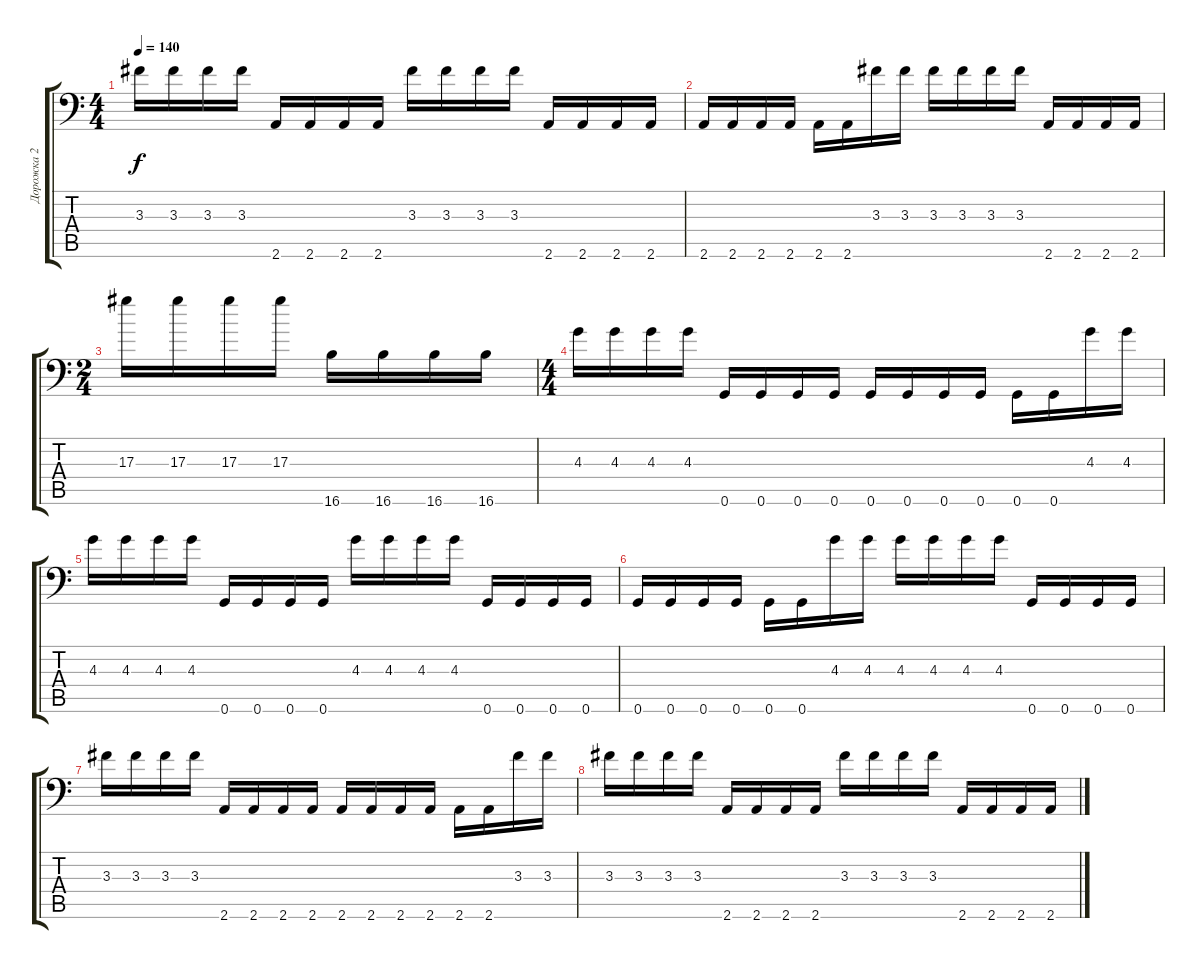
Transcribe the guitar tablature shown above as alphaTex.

\track ("Дорожка 2" "Дорожка 2") {instrument distortionguitar}
\staff {score tabs}
\tuning (C4 G3 Eb3 Bb2 F2 G1) {hide}
\ts (4 4)
\tempo 140
\clef f4
\ks c
3.3.16{dy f} 3.3.16 3.3.16 3.3.16 2.6.16 2.6.16 2.6.16 2.6.16 3.3.16 3.3.16 3.3.16 3.3.16 2.6.16 2.6.16 2.6.16 2.6.16 |
2.6.16 2.6.16 2.6.16 2.6.16 2.6.16 2.6.16 3.3.16 3.3.16 3.3.16 3.3.16 3.3.16 3.3.16 2.6.16 2.6.16 2.6.16 2.6.16 |
\ts (2 4)
17.3.16 17.3.16 17.3.16 17.3.16 16.6.16 16.6.16 16.6.16 16.6.16 |
\ts (4 4)
4.3.16 4.3.16 4.3.16 4.3.16 0.6.16 0.6.16 0.6.16 0.6.16 0.6.16 0.6.16 0.6.16 0.6.16 0.6.16 0.6.16 4.3.16 4.3.16 |
4.3.16 4.3.16 4.3.16 4.3.16 0.6.16 0.6.16 0.6.16 0.6.16 4.3.16 4.3.16 4.3.16 4.3.16 0.6.16 0.6.16 0.6.16 0.6.16 |
0.6.16 0.6.16 0.6.16 0.6.16 0.6.16 0.6.16 4.3.16 4.3.16 4.3.16 4.3.16 4.3.16 4.3.16 0.6.16 0.6.16 0.6.16 0.6.16 |
3.3.16 3.3.16 3.3.16 3.3.16 2.6.16 2.6.16 2.6.16 2.6.16 2.6.16 2.6.16 2.6.16 2.6.16 2.6.16 2.6.16 3.3.16 3.3.16 |
3.3.16 3.3.16 3.3.16 3.3.16 2.6.16 2.6.16 2.6.16 2.6.16 3.3.16 3.3.16 3.3.16 3.3.16 2.6.16 2.6.16 2.6.16 2.6.16
